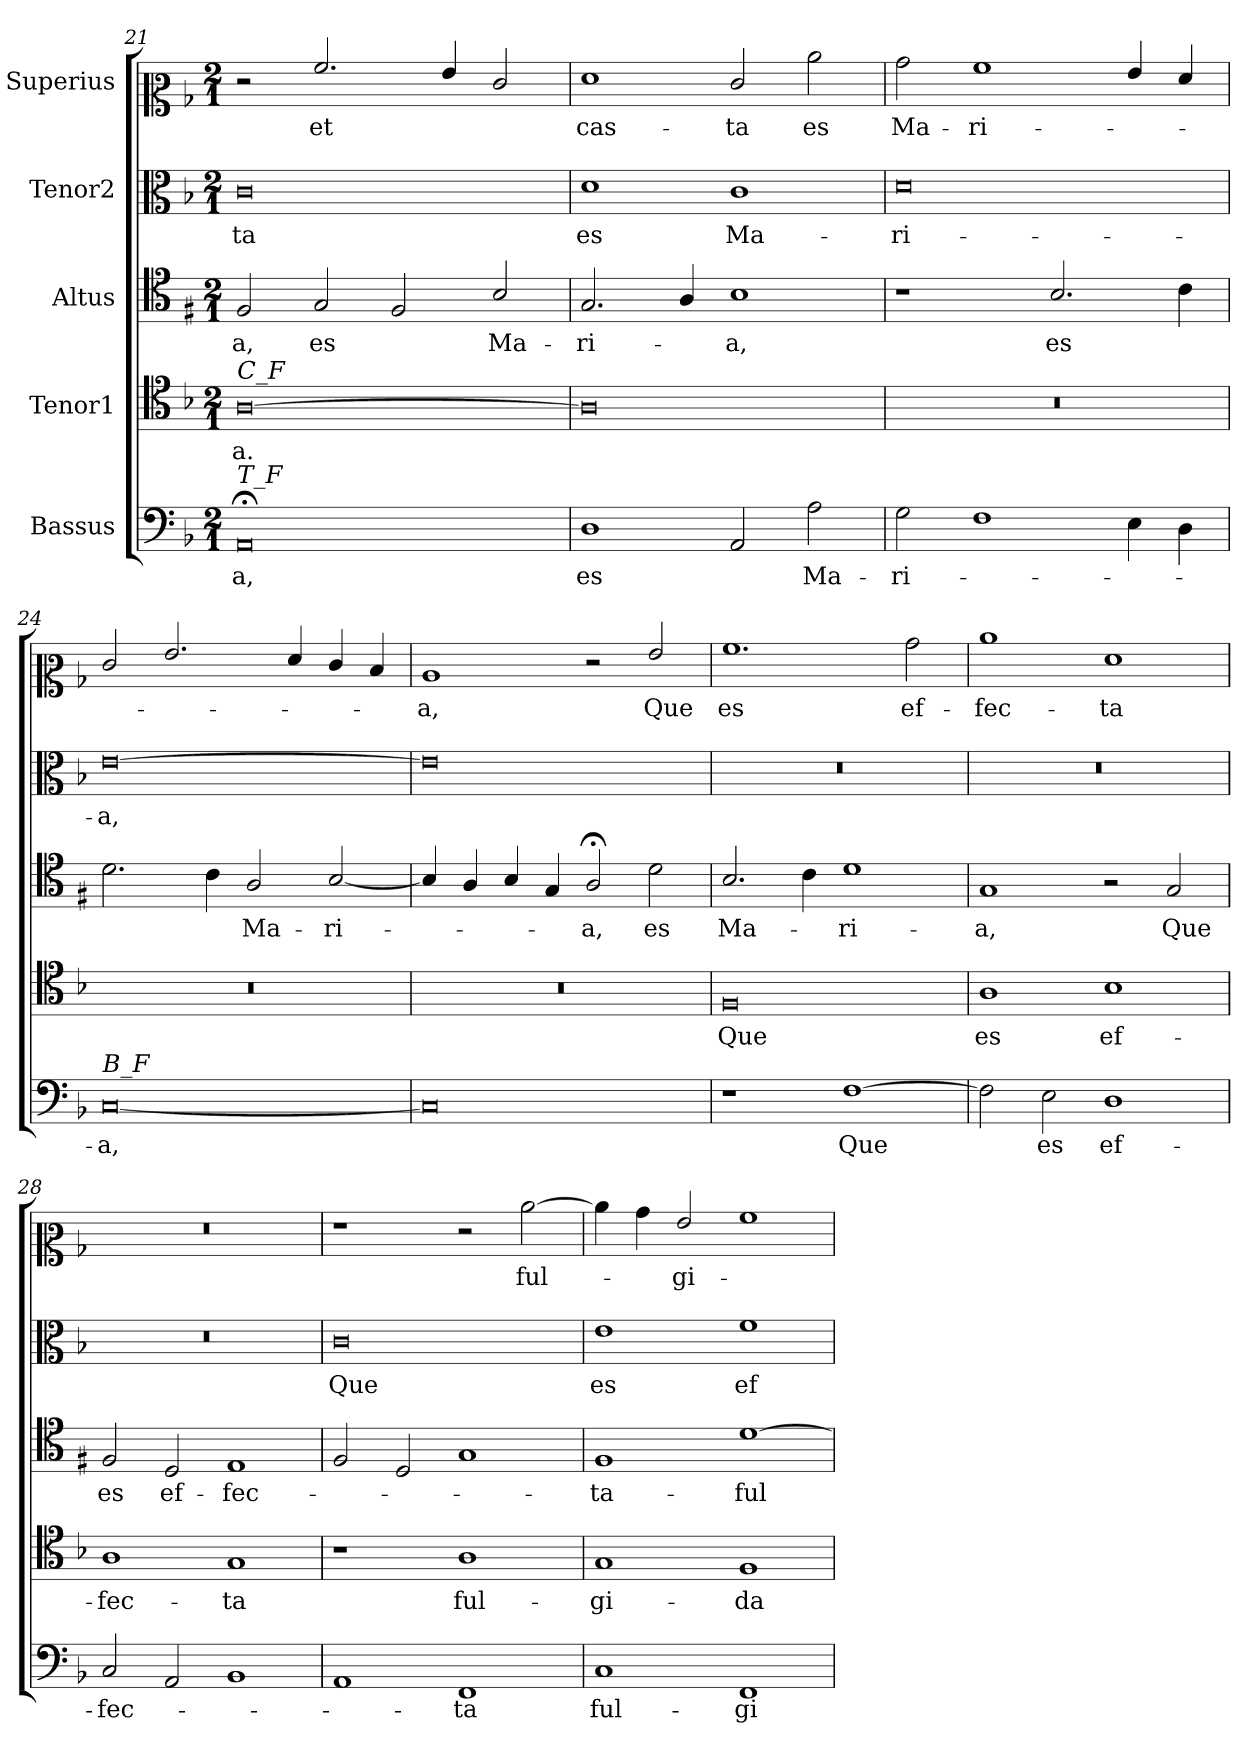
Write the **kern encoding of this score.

**kern	**text	**kern	**text	**kern	**text	**kern	**text	**kern	**text
*part5	*part5	*part4	*part4	*part3	*part3	*part2	*part2	*part1	*part1
*staff5	*staff5	*staff4	*staff4	*staff3	*staff3	*staff2	*staff2	*staff1	*staff1
*I"Bassus	*	*I"Tenor1	*	*I"Altus	*	*I"Tenor2	*	*I"Superius	*
*clefF4	*	*clefC4	*	*clefC4	*	*clefC3	*	*clefC2	*
*	*	*	*	*ITrd1c2	*	*	*	*	*
*k[b-]	*	*k[b-]	*	*k[b-]	*	*k[b-]	*	*k[b-]	*
*M2/1	*	*M2/1	*	*M2/1	*	*M2/1	*	*M2/1	*
=21	=21	=21	=21	=21	=21	=21	=21	=21	=21
!	!	!LO:TX:a:i:t=C_F	!	!	!	!	!	!	!
!LO:TX:a:i:t=T_F	!	!	!	!	!	!	!	!	!
!	!LO:LY:b	!	!LO:LY:b	!	!LO:LY:b	!	!LO:LY:b	!	!
0AA;<	-a,	[0A	-a.	2E/	-a,	0c	-ta	2r	.
!	!	!	!	!	!LO:LY:b	!	!	!	!LO:LY:b
.	.	.	.	2F/	es	.	.	2.a/	et
.	.	.	.	2E/	.	.	.	.	.
.	.	.	.	.	.	.	.	4g/	.
!	!	!	!	!	!LO:LY:b	!	!	!	!
.	.	.	.	2A/	Ma-	.	.	2e/	.
=22	=22	=22	=22	=22	=22	=22	=22	=22	=22
!	!LO:LY:b	!	!	!	!LO:LY:b	!	!LO:LY:b	!	!LO:LY:b
1D	es	0A]	.	2.F/	-ri-	1d	es	1f	cas-
.	.	.	.	4G/	.	.	.	.	.
!	!	!	!	!	!LO:LY:b	!	!LO:LY:b	!	!LO:LY:b
2AA/	.	.	.	1A	-a,	1c	Ma-	2e/	-ta
!	!LO:LY:b	!	!	!	!	!	!	!	!LO:LY:b
2A\	Ma-	.	.	.	.	.	.	2cc\	es
=23	=23	=23	=23	=23	=23	=23	=23	=23	=23
!	!LO:LY:b	!	!	!	!	!	!LO:LY:b	!	!LO:LY:b
2G\	-ri-	0r	.	1r	.	0d	-ri-	2b-\	Ma-
!	!	!	!	!	!	!	!	!	!LO:LY:b
1F	.	.	.	.	.	.	.	1a	-ri-
!	!	!	!	!	!LO:LY:b	!	!	!	!
.	.	.	.	2.A/	es	.	.	.	.
4E\	.	.	.	.	.	.	.	4g/	.
4D\	.	.	.	4B-\	.	.	.	4f/	.
=24	=24	=24	=24	=24	=24	=24	=24	=24	=24
!LO:TX:a:i:t=B_F	!	!	!	!	!	!	!	!	!
!	!LO:LY:b	!	!	!	!	!	!LO:LY:b	!	!
[0C	-a,	0r	.	2.c\	.	[0e	-a,	2e/	.
.	.	.	.	.	.	.	.	2.g/	.
.	.	.	.	4B-\	.	.	.	.	.
!	!	!	!	!	!LO:LY:b	!	!	!	!
.	.	.	.	2G/	Ma-	.	.	.	.
.	.	.	.	.	.	.	.	4f/	.
!	!	!	!	!	!LO:LY:b	!	!	!	!
.	.	.	.	[2A/	-ri-	.	.	4e/	.
.	.	.	.	.	.	.	.	4d/	.
=25	=25	=25	=25	=25	=25	=25	=25	=25	=25
!	!	!	!	!	!	!	!	!	!LO:LY:b
0C]	.	0r	.	4A/]	.	0e]	.	1c	-a,
.	.	.	.	4G/	.	.	.	.	.
.	.	.	.	4A/	.	.	.	.	.
.	.	.	.	4F/	.	.	.	.	.
!	!	!	!	!	!LO:LY:b	!	!	!	!
.	.	.	.	2G;</	-a,	.	.	2r	.
!	!	!	!	!	!LO:LY:b	!	!	!	!LO:LY:b
.	.	.	.	2c\	es	.	.	2g/	Que
=26	=26	=26	=26	=26	=26	=26	=26	=26	=26
!	!	!	!LO:LY:b	!	!LO:LY:b	!	!	!	!LO:LY:b
1r	.	0F	Que	2.A/	Ma-	0r	.	1.a	es
.	.	.	.	4B-\	.	.	.	.	.
!	!LO:LY:b	!	!	!	!LO:LY:b	!	!	!	!
[1F	Que	.	.	1c	-ri-	.	.	.	.
!	!	!	!	!	!	!	!	!	!LO:LY:b
.	.	.	.	.	.	.	.	2b-\	ef-
=27	=27	=27	=27	=27	=27	=27	=27	=27	=27
!	!	!	!LO:LY:b	!	!LO:LY:b	!	!	!	!LO:LY:b
2F\]	.	1A	es	1F	-a,	0r	.	1cc	-fec-
!	!LO:LY:b	!	!	!	!	!	!	!	!
2E\	es	.	.	.	.	.	.	.	.
!	!LO:LY:b	!	!LO:LY:b	!	!	!	!	!	!LO:LY:b
1D	ef-	1B-	ef-	2r	.	.	.	1f	-ta
!	!	!	!	!	!LO:LY:b	!	!	!	!
.	.	.	.	2F/	Que	.	.	.	.
=28	=28	=28	=28	=28	=28	=28	=28	=28	=28
!	!LO:LY:b	!	!LO:LY:b	!	!LO:LY:b	!	!	!	!
2C/	-fec-	1A	-fec-	2E/	es	0r	.	0r	.
!	!	!	!	!	!LO:LY:b	!	!	!	!
2AA/	.	.	.	2C/	ef-	.	.	.	.
!	!	!	!LO:LY:b	!	!LO:LY:b	!	!	!	!
1BB-	.	1G	-ta	1D	-fec-	.	.	.	.
=29	=29	=29	=29	=29	=29	=29	=29	=29	=29
!	!	!	!	!	!	!	!LO:LY:b	!	!
1AA	.	1r	.	2E/	.	0c	Que	1r	.
.	.	.	.	2C/	.	.	.	.	.
!	!LO:LY:b	!	!LO:LY:b	!	!	!	!	!	!
1FF	-ta	1A	ful-	1F	.	.	.	2r	.
!	!	!	!	!	!	!	!	!	!LO:LY:b
.	.	.	.	.	.	.	.	[2cc\	ful-
=30	=30	=30	=30	=30	=30	=30	=30	=30	=30
!	!LO:LY:b	!	!LO:LY:b	!	!LO:LY:b	!	!LO:LY:b	!	!
1C	ful-	1G	-gi-	1E	-ta-	1e	es	4cc\]	.
.	.	.	.	.	.	.	.	4b-\	.
!	!	!	!	!	!	!	!	!	!LO:LY:b
.	.	.	.	.	.	.	.	2g/	-gi-
!	!LO:LY:b	!	!LO:LY:b	!	!LO:LY:b	!	!LO:LY:b	!	!
1FF	-gi	1F	-da	[1c	-ful-	1f	ef-	1a	.
=	=	=	=	=	=	=	=	=	=
*-	*-	*-	*-	*-	*-	*-	*-	*-	*-
